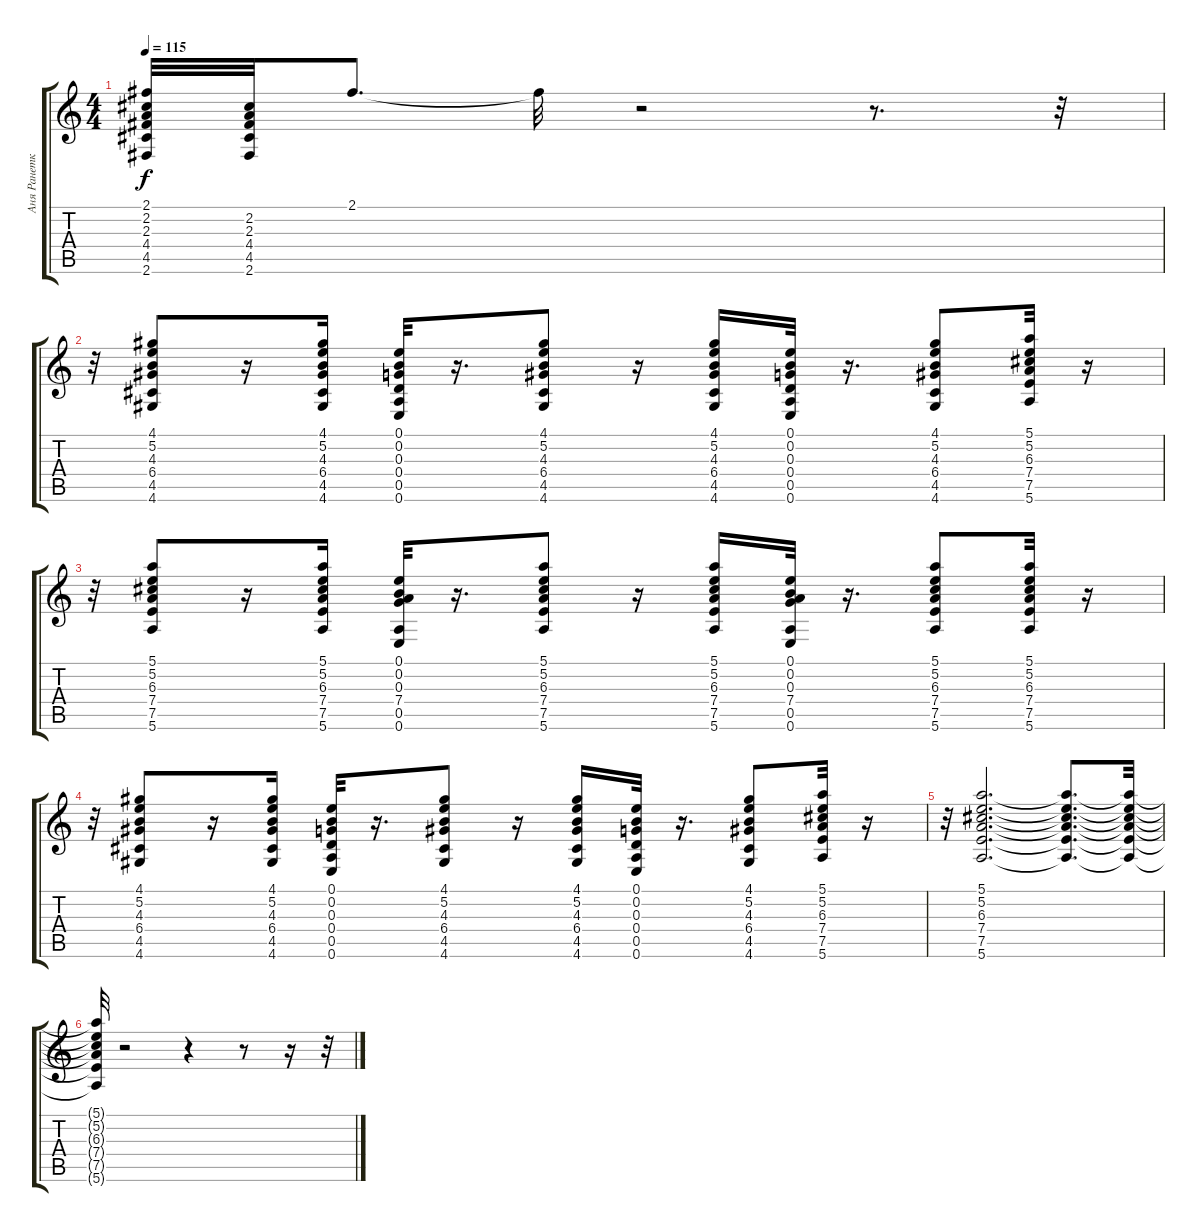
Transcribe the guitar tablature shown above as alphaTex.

\track ("Аня Ранетка" "Аня Ранетк") {instrument electricguitarclean}
\staff {score tabs}
\tuning (E4 B3 G3 D3 A2 E2) {hide}
\ts (4 4)
\tempo 115
\clef g2
\ks c
(2.1{t} 2.2{t} 2.3{t} 4.4{t} 4.5{t} 2.6{t}).32{dy f} (2.2 2.3 4.4 4.5 2.6).32 2.1.8{d} 2.1{t}.32 r.2 r.8{d} r.32 |
r.32 (4.1 5.2 4.3 6.4 4.5 4.6).8 r.16 (4.1 5.2 4.3 6.4 4.5 4.6).16 (0.1 0.2 0.3 0.4 0.5 0.6).32 r.16{d} (4.1 5.2 4.3 6.4 4.5 4.6).8 r.16 (4.1 5.2 4.3 6.4 4.5 4.6).16 (0.1 0.2 0.3 0.4 0.5 0.6).32 r.16{d} (4.1 5.2 4.3 6.4 4.5 4.6).8 (5.1 5.2 6.3 7.4 7.5 5.6).32 r.16 |
r.32 (5.1 5.2 6.3 7.4 7.5 5.6).8 r.16 (5.1 5.2 6.3 7.4 7.5 5.6).16 (0.1 0.2 0.3 7.4 0.5 0.6).32 r.16{d} (5.1 5.2 6.3 7.4 7.5 5.6).8 r.16 (5.1 5.2 6.3 7.4 7.5 5.6).16 (0.1 0.2 0.3 7.4 0.5 0.6).32 r.16{d} (5.1 5.2 6.3 7.4 7.5 5.6).8 (5.1 5.2 6.3 7.4 7.5 5.6).32 r.16 |
r.32 (4.1 5.2 4.3 6.4 4.5 4.6).8 r.16 (4.1 5.2 4.3 6.4 4.5 4.6).16 (0.1 0.2 0.3 0.4 0.5 0.6).32 r.16{d} (4.1 5.2 4.3 6.4 4.5 4.6).8 r.16 (4.1 5.2 4.3 6.4 4.5 4.6).16 (0.1 0.2 0.3 0.4 0.5 0.6).32 r.16{d} (4.1 5.2 4.3 6.4 4.5 4.6).8 (5.1 5.2 6.3 7.4 7.5 5.6).32 r.16 |
r.32 (5.1 5.2 6.3 7.4 7.5 5.6).2{d} (5.1{t} 5.2{t} 6.3{t} 7.4{t} 7.5{t} 5.6{t}).8{d} (5.1{t} 5.2{t} 6.3{t} 7.4{t} 7.5{t} 5.6{t}).32 |
(5.1{t} 5.2{t} 6.3{t} 7.4{t} 7.5{t} 5.6{t}).32 r.2 r.4 r.8 r.16 r.32
